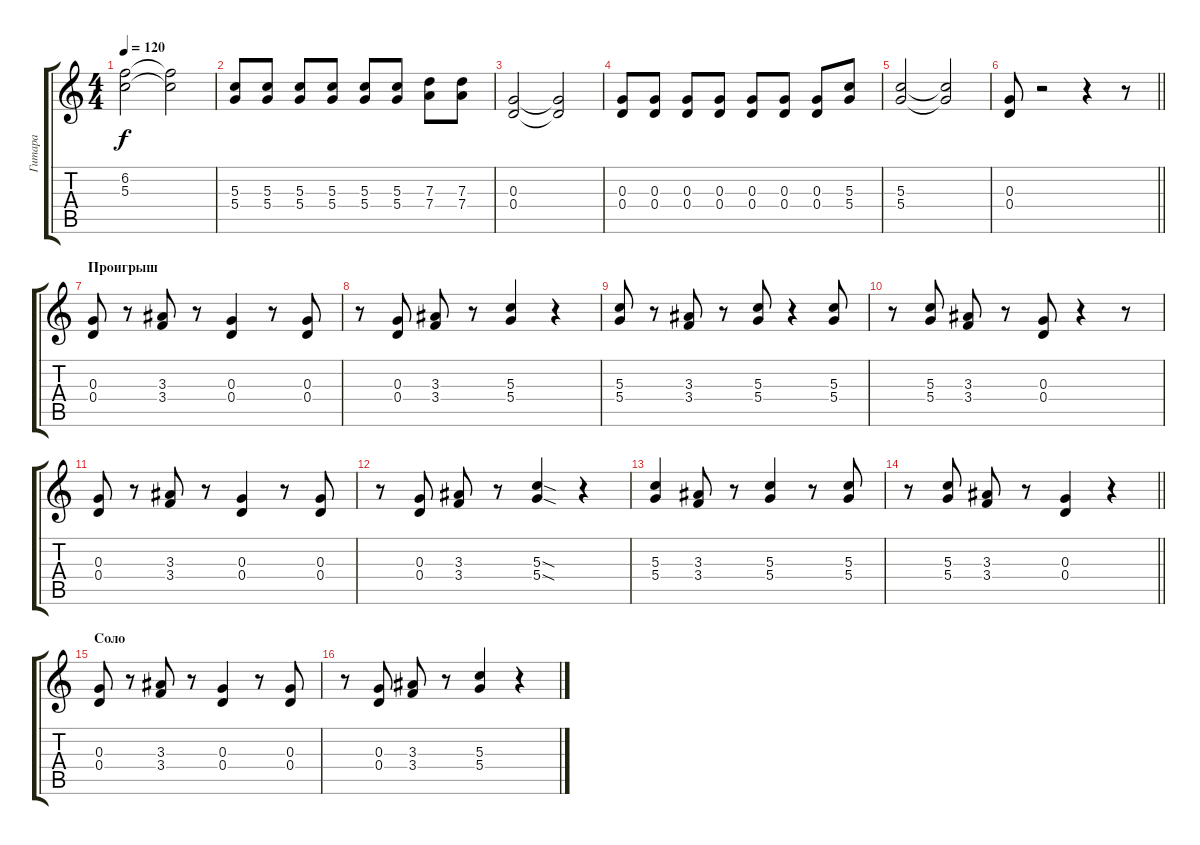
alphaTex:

\track ("Гитара" "Гитара") {instrument overdrivenguitar}
\staff {score tabs}
\tuning (E4 B3 G3 D3 A2 E2) {hide}
\ts (4 4)
\tempo 120
\clef g2
\ks c
(6.2 5.3).2{dy f} (6.2{t} 5.3{t}).2 |
(5.3 5.4).8 (5.3 5.4).8 (5.3 5.4).8 (5.3 5.4).8 (5.3 5.4).8 (5.3 5.4).8 (7.3 7.4).8 (7.3 7.4).8 |
(0.3 0.4).2 (0.3{t} 0.4{t}).2 |
(0.3 0.4).8 (0.3 0.4).8 (0.3 0.4).8 (0.3 0.4).8 (0.3 0.4).8 (0.3 0.4).8 (0.3 0.4).8 (5.3 5.4).8 |
(5.3 5.4).2 (5.3{t} 5.4{t}).2 |
\barLineRight lightlight
(0.3 0.4).8 r.2 r.4 r.8 |
\section ("" "Проигрыш")
(0.3 0.4).8 r.8 (3.3 3.4).8 r.8 (0.3 0.4).4 r.8 (0.3 0.4).8 |
r.8 (0.3 0.4).8 (3.3 3.4).8 r.8 (5.3 5.4).4 r.4 |
(5.3 5.4).8 r.8 (3.3 3.4).8 r.8 (5.3 5.4).8 r.4 (5.3 5.4).8 |
r.8 (5.3 5.4).8 (3.3 3.4).8 r.8 (0.3 0.4).8 r.4 r.8 |
(0.3 0.4).8 r.8 (3.3 3.4).8 r.8 (0.3 0.4).4 r.8 (0.3 0.4).8 |
r.8 (0.3 0.4).8 (3.3 3.4).8 r.8 (5.3{sod} 5.4{sod}).4 r.4 |
(5.3 5.4).4 (3.3 3.4).8 r.8 (5.3 5.4).4 r.8 (5.3 5.4).8 |
\barLineRight lightlight
r.8 (5.3 5.4).8 (3.3 3.4).8 r.8 (0.3 0.4).4 r.4 |
\section ("" "Соло")
(0.3 0.4).8 r.8 (3.3 3.4).8 r.8 (0.3 0.4).4 r.8 (0.3 0.4).8 |
r.8 (0.3 0.4).8 (3.3 3.4).8 r.8 (5.3 5.4).4 r.4
